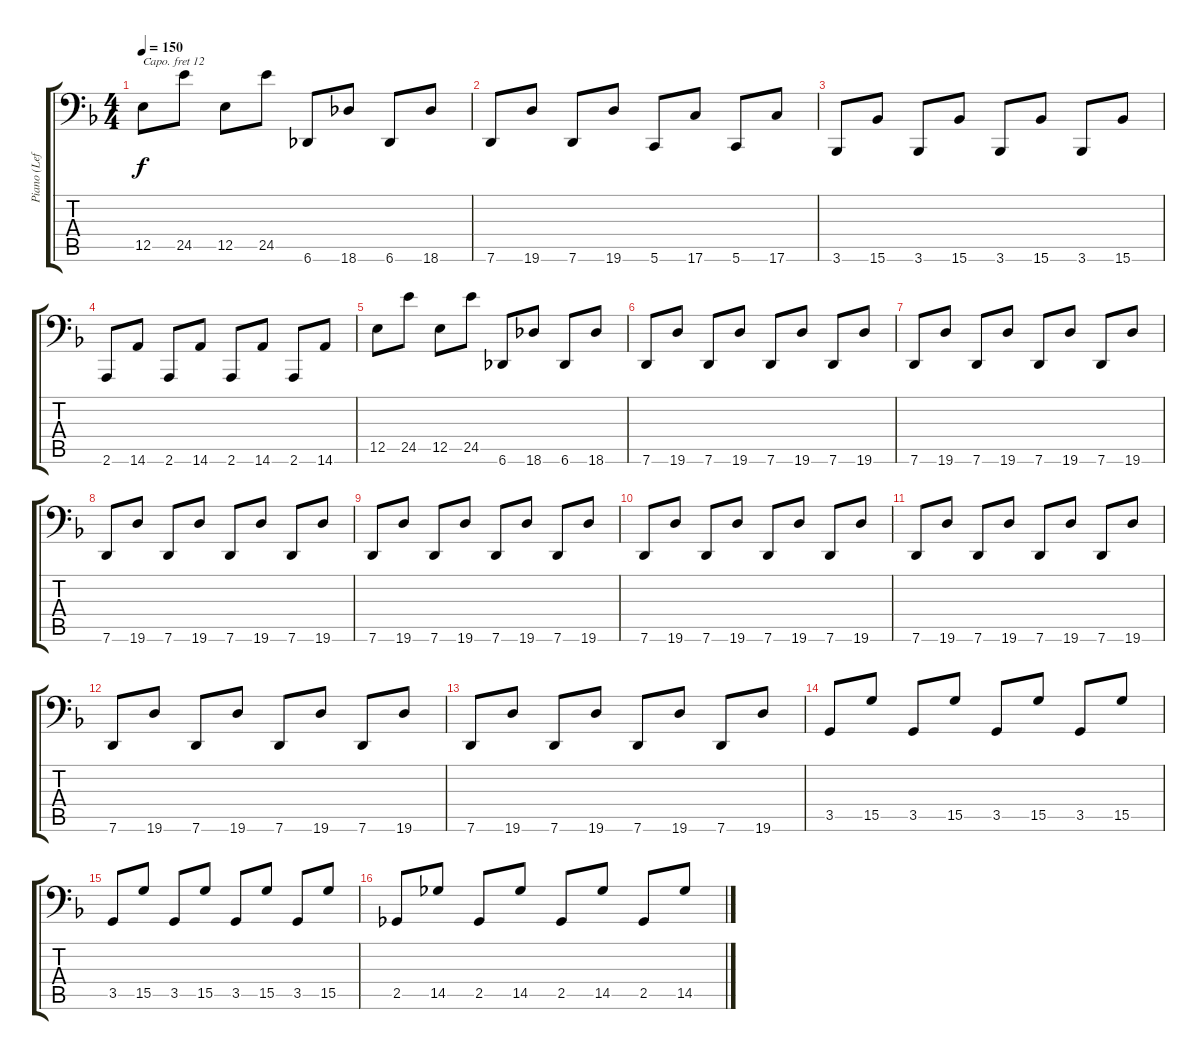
\track ("Piano (Left Hand)" "Piano (Lef") {instrument acousticgrandpiano}
\staff {score tabs}
\capo 12
\tuning (C3 G2 D2 A1 E1 G0) {hide}
\ts (4 4)
\tempo 150
\clef f4
\ks f
12.5.8{dy f} 24.5.8 12.5.8 24.5.8 6.6.8 18.6.8 6.6.8 18.6.8 |
7.6.8 19.6.8 7.6.8 19.6.8 5.6.8 17.6.8 5.6.8 17.6.8 |
3.6.8 15.6.8 3.6.8 15.6.8 3.6.8 15.6.8 3.6.8 15.6.8 |
2.6.8 14.6.8 2.6.8 14.6.8 2.6.8 14.6.8 2.6.8 14.6.8 |
12.5.8 24.5.8 12.5.8 24.5.8 6.6.8 18.6.8 6.6.8 18.6.8 |
7.6.8 19.6.8 7.6.8 19.6.8 7.6.8 19.6.8 7.6.8 19.6.8 |
7.6.8 19.6.8 7.6.8 19.6.8 7.6.8 19.6.8 7.6.8 19.6.8 |
7.6.8 19.6.8 7.6.8 19.6.8 7.6.8 19.6.8 7.6.8 19.6.8 |
7.6.8 19.6.8 7.6.8 19.6.8 7.6.8 19.6.8 7.6.8 19.6.8 |
7.6.8 19.6.8 7.6.8 19.6.8 7.6.8 19.6.8 7.6.8 19.6.8 |
7.6.8 19.6.8 7.6.8 19.6.8 7.6.8 19.6.8 7.6.8 19.6.8 |
7.6.8 19.6.8 7.6.8 19.6.8 7.6.8 19.6.8 7.6.8 19.6.8 |
7.6.8 19.6.8 7.6.8 19.6.8 7.6.8 19.6.8 7.6.8 19.6.8 |
3.5.8 15.5.8 3.5.8 15.5.8 3.5.8 15.5.8 3.5.8 15.5.8 |
3.5.8 15.5.8 3.5.8 15.5.8 3.5.8 15.5.8 3.5.8 15.5.8 |
2.5.8 14.5.8 2.5.8 14.5.8 2.5.8 14.5.8 2.5.8 14.5.8
